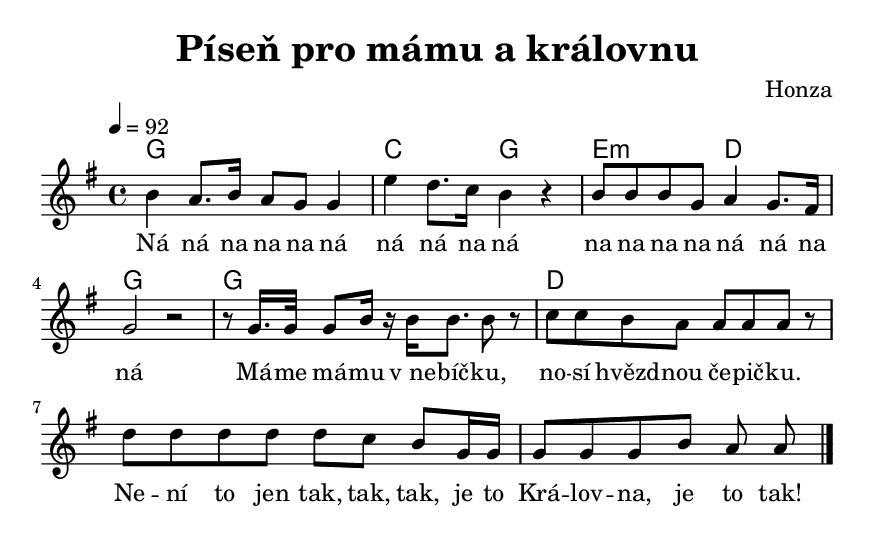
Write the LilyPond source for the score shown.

\version "2.18.2"

\header {
  title = "Píseň pro mámu a královnu"
  composer = "Honza"
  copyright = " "
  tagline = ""
}

global = {
  \time 4/4
  \key g \major
  \tempo 4=92
  \germanChords
}

chordNames = \chordmode {
  \global
  g1 c2 g e:m d g1  
  g d
}

symbols = \relative c'' {
  \global 
  b4 a8. b16 a8 g g4 
  e'4 d8. c16 b4 r4
  b8 b b g a4 g8. fis16 
  g2 r
  r8 g16. g32 g8 b16 r b16 b8. b8 r
  c8 c b a a a a r
  d d d d d c b g16 g
  g8 g g b a a 
\bar "|."
}

words = \lyricmode {
Ná ná na na na ná
ná ná na ná
na na na na ná ná na ná

Má -- me má -- mu v_ne -- bíč -- ku,
no -- sí hvězd -- nou če -- pič -- ku.
Ne -- ní to jen tak, tak, tak,
je to Krá -- lov -- na, je to tak!

Hej! Ru -- ce tles -- ka -- jí,
srd -- ce zpí -- va -- jí!
Ma -- ria, má -- ma na -- še,
ne -- ní na svě -- tě krás -- něj -- ší!
Hej! Rů -- že -- nec v ru -- ce má,
všem nám po -- má -- há!

Ku -- lič -- ka sem, ku -- lič -- ka tam,
s mod -- lit -- bou nejsem ni -- kdy sám.
Kaž -- dá per -- lič -- ka je dar,
co Bůh pro nás na -- chys -- tal.

Když je mi smut -- no, bo -- lí svět,
ona zná hned od -- po -- věď.
Po -- hla -- dí mě po du -- ši,
všech -- no zlé hned pře -- hlu -- ší.
}

\score {
  <<
    \new ChordNames \chordNames
    \new Staff { \symbols }
    \addlyrics { \words }     
  >>
  \layout {
    indent = #0.0
            #(layout-set-staff-size 19)  
    #(set-default-paper-size "a5")  
  }
  \midi { }
}

